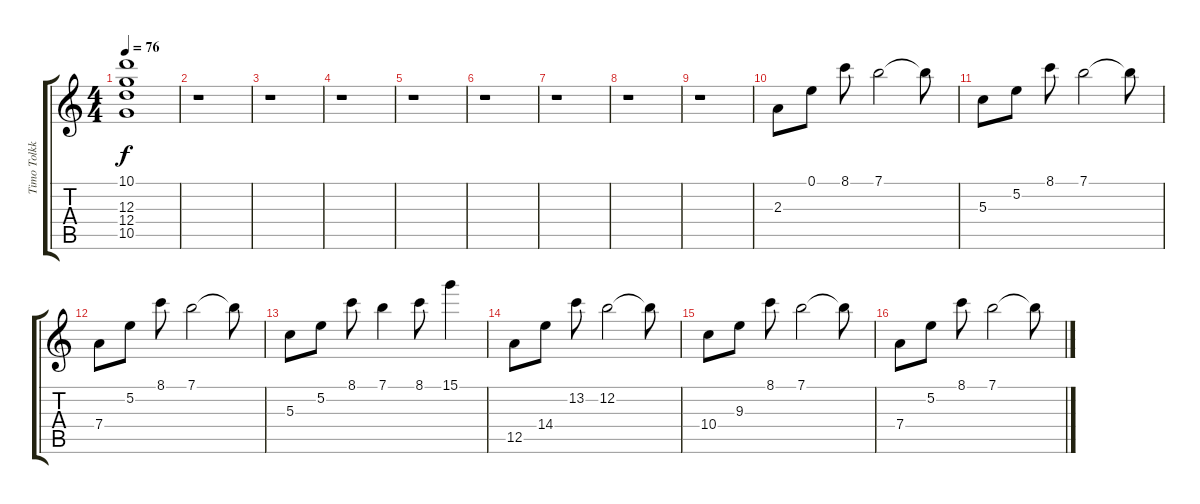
\track ("Timo Tolkki" "Timo Tolkk") {instrument acousticguitarsteel}
\staff {score tabs}
\tuning (E4 B3 G3 D3 A2 E2) {hide}
\ts (4 4)
\tempo 76
\clef g2
\ks c
(10.1 12.3 12.4 10.5).1{dy f} |
r.1 |
r.1 |
r.1 |
r.1 |
r.1 |
r.1 |
r.1 |
r.1 |
2.3.8 0.1.8 8.1.8 7.1.2 7.1{t}.8 |
5.3.8 5.2.8 8.1.8 7.1.2 7.1{t}.8 |
7.4.8 5.2.8 8.1.8 7.1.2 7.1{t}.8 |
5.3.8 5.2.8 8.1.8 7.1.4 8.1.8 15.1.4 |
12.5.8 14.4.8 13.2.8 12.2.2 12.2{t}.8 |
10.4.8 9.3.8 8.1.8 7.1.2 7.1{t}.8 |
7.4.8 5.2.8 8.1.8 7.1.2 7.1{t}.8
